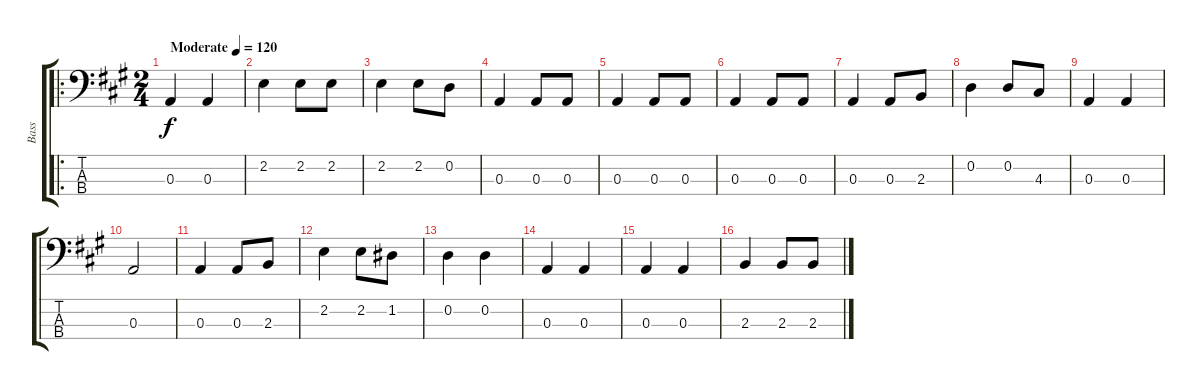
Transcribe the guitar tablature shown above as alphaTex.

\track ("Bass" "Bass") {instrument electricbassfinger}
\staff {score tabs}
\tuning (G2 D2 A1 E1) {hide}
\ro
\ts (2 4)
\tempo (120 "Moderate")
\clef f4
\ks a
0.3.4{dy f instrument electricbassfinger} 0.3.4 |
2.2.4 2.2.8 2.2.8 |
2.2.4 2.2.8 0.2.8 |
0.3.4 0.3.8 0.3.8 |
0.3.4 0.3.8 0.3.8 |
0.3.4 0.3.8 0.3.8 |
0.3.4 0.3.8 2.3.8 |
0.2.4 0.2.8 4.3.8 |
0.3.4 0.3.4 |
0.3.2 |
0.3.4 0.3.8 2.3.8 |
2.2.4 2.2.8 1.2.8 |
0.2.4 0.2.4 |
0.3.4 0.3.4 |
0.3.4 0.3.4 |
2.3.4 2.3.8 2.3.8
